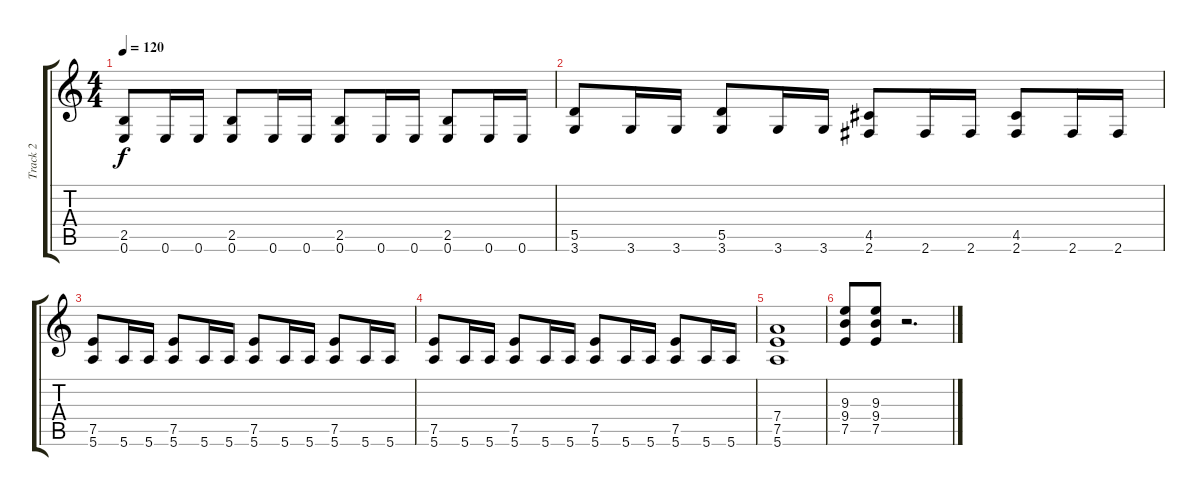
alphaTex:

\track ("Track 2" "Track 2") {instrument distortionguitar}
\staff {score tabs}
\tuning (E4 B3 G3 D3 A2 E2) {hide}
\ts (4 4)
\tempo 120
\clef g2
\ks c
(2.5 0.6).8{dy f} 0.6.16 0.6.16 (2.5 0.6).8 0.6.16 0.6.16 (2.5 0.6).8 0.6.16 0.6.16 (2.5 0.6).8 0.6.16 0.6.16 |
(5.5 3.6).8 3.6.16 3.6.16 (5.5 3.6).8 3.6.16 3.6.16 (4.5 2.6).8 2.6.16 2.6.16 (4.5 2.6).8 2.6.16 2.6.16 |
(7.5 5.6).8 5.6.16 5.6.16 (7.5 5.6).8 5.6.16 5.6.16 (7.5 5.6).8 5.6.16 5.6.16 (7.5 5.6).8 5.6.16 5.6.16 |
(7.5 5.6).8 5.6.16 5.6.16 (7.5 5.6).8 5.6.16 5.6.16 (7.5 5.6).8 5.6.16 5.6.16 (7.5 5.6).8 5.6.16 5.6.16 |
(7.4 7.5 5.6).1 |
(9.3 9.4 7.5).8 (9.3 9.4 7.5).8 r.2{d}
